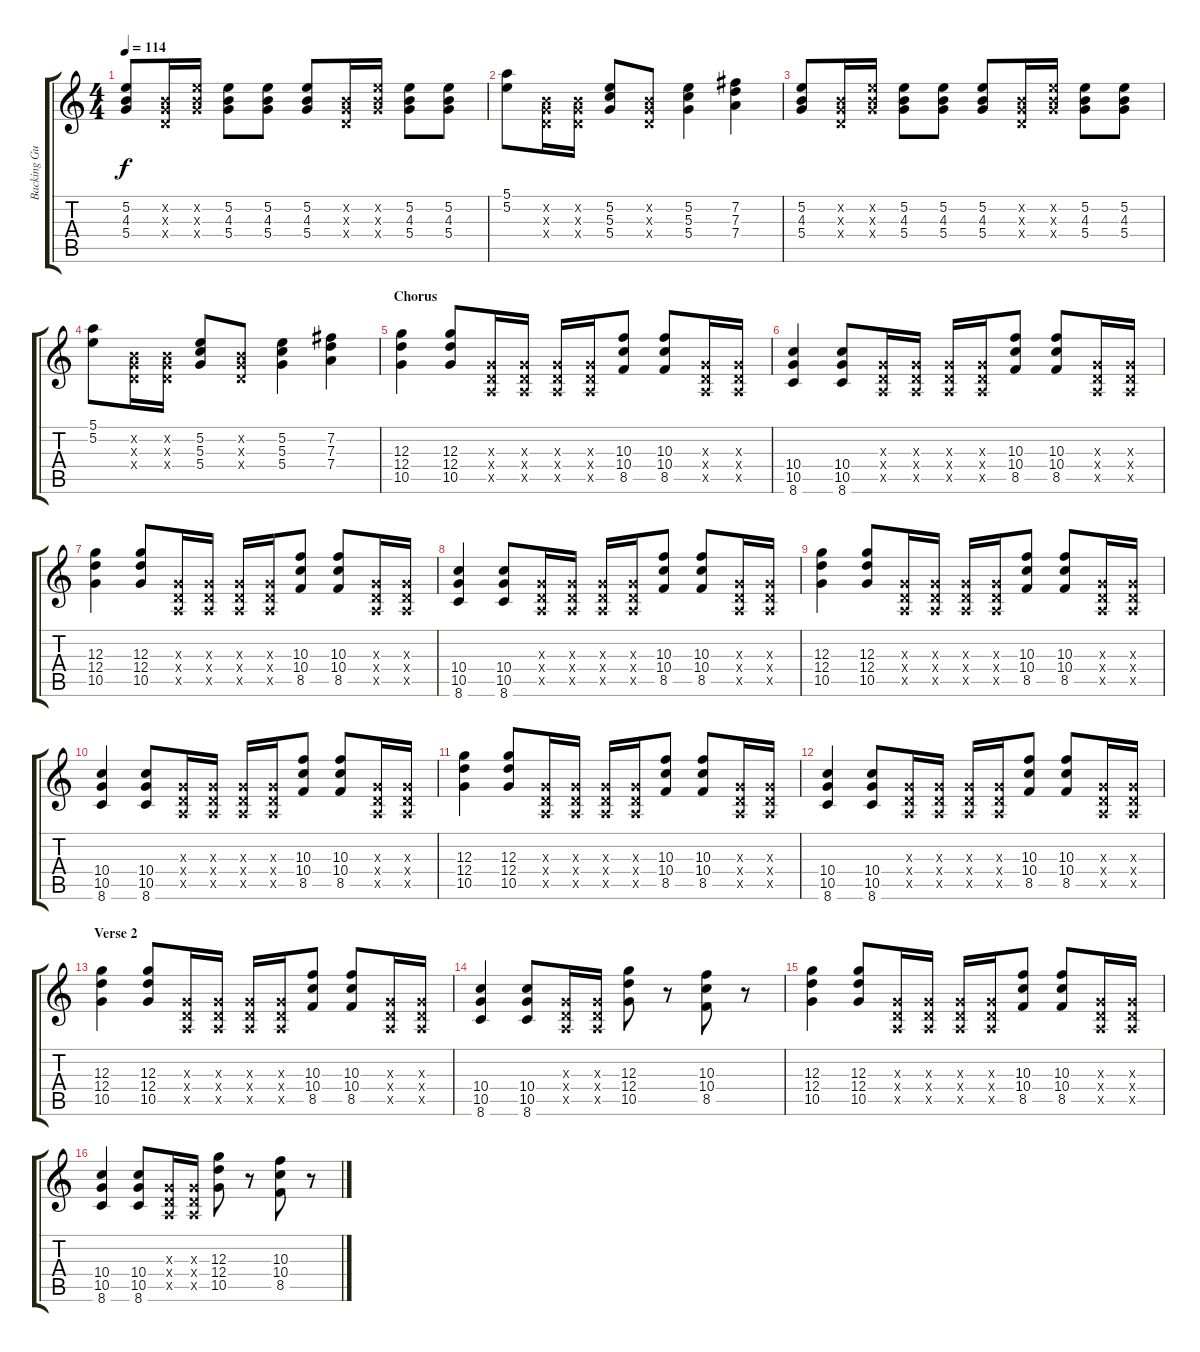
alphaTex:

\track ("Backing Guitar" "Backing Gu") {instrument overdrivenguitar}
\staff {score tabs}
\tuning (E4 B3 G3 D3 A2 E2) {hide}
\ts (4 4)
\tempo 114
\clef g2
\ks c
(5.2 4.3 5.4).8{dy f} (0.2{x} 0.3{x} 0.4{x}).16 (5.2{x} 4.3{x} 5.4{x}).16 (5.2 4.3 5.4).8 (5.2 4.3 5.4).8 (5.2 4.3 5.4).8 (0.2{x} 0.3{x} 0.4{x}).16 (5.2{x} 4.3{x} 5.4{x}).16 (5.2 4.3 5.4).8 (5.2 4.3 5.4).8 |
(5.1 5.2).8 (0.2{x} 0.3{x} 0.4{x}).16 (0.2{x} 0.3{x} 0.4{x}).16 (5.2 5.3 5.4).8 (0.2{x} 0.3{x} 0.4{x}).8 (5.2 5.3 5.4).4 (7.2 7.3 7.4).4 |
(5.2 4.3 5.4).8 (0.2{x} 0.3{x} 0.4{x}).16 (5.2{x} 4.3{x} 5.4{x}).16 (5.2 4.3 5.4).8 (5.2 4.3 5.4).8 (5.2 4.3 5.4).8 (0.2{x} 0.3{x} 0.4{x}).16 (5.2{x} 4.3{x} 5.4{x}).16 (5.2 4.3 5.4).8 (5.2 4.3 5.4).8 |
(5.1 5.2).8 (0.2{x} 0.3{x} 0.4{x}).16 (0.2{x} 0.3{x} 0.4{x}).16 (5.2 5.3 5.4).8 (0.2{x} 0.3{x} 0.4{x}).8 (5.2 5.3 5.4).4 (7.2 7.3 7.4).4 |
\section ("" "Chorus")
(12.3 12.4 10.5).4 (12.3 12.4 10.5).8 (0.3{x} 0.4{x} 0.5{x}).16 (0.3{x} 0.4{x} 0.5{x}).16 (0.3{x} 0.4{x} 0.5{x}).16 (0.3{x} 0.4{x} 0.5{x}).16 (10.3 10.4 8.5).8 (10.3 10.4 8.5).8 (0.3{x} 0.4{x} 0.5{x}).16 (0.3{x} 0.4{x} 0.5{x}).16 |
(10.4 10.5 8.6).4 (10.4 10.5 8.6).8 (0.3{x} 0.4{x} 0.5{x}).16 (0.3{x} 0.4{x} 0.5{x}).16 (0.3{x} 0.4{x} 0.5{x}).16 (0.3{x} 0.4{x} 0.5{x}).16 (10.3 10.4 8.5).8 (10.3 10.4 8.5).8 (0.3{x} 0.4{x} 0.5{x}).16 (0.3{x} 0.4{x} 0.5{x}).16 |
(12.3 12.4 10.5).4 (12.3 12.4 10.5).8 (0.3{x} 0.4{x} 0.5{x}).16 (0.3{x} 0.4{x} 0.5{x}).16 (0.3{x} 0.4{x} 0.5{x}).16 (0.3{x} 0.4{x} 0.5{x}).16 (10.3 10.4 8.5).8 (10.3 10.4 8.5).8 (0.3{x} 0.4{x} 0.5{x}).16 (0.3{x} 0.4{x} 0.5{x}).16 |
(10.4 10.5 8.6).4 (10.4 10.5 8.6).8 (0.3{x} 0.4{x} 0.5{x}).16 (0.3{x} 0.4{x} 0.5{x}).16 (0.3{x} 0.4{x} 0.5{x}).16 (0.3{x} 0.4{x} 0.5{x}).16 (10.3 10.4 8.5).8 (10.3 10.4 8.5).8 (0.3{x} 0.4{x} 0.5{x}).16 (0.3{x} 0.4{x} 0.5{x}).16 |
(12.3 12.4 10.5).4 (12.3 12.4 10.5).8 (0.3{x} 0.4{x} 0.5{x}).16 (0.3{x} 0.4{x} 0.5{x}).16 (0.3{x} 0.4{x} 0.5{x}).16 (0.3{x} 0.4{x} 0.5{x}).16 (10.3 10.4 8.5).8 (10.3 10.4 8.5).8 (0.3{x} 0.4{x} 0.5{x}).16 (0.3{x} 0.4{x} 0.5{x}).16 |
(10.4 10.5 8.6).4 (10.4 10.5 8.6).8 (0.3{x} 0.4{x} 0.5{x}).16 (0.3{x} 0.4{x} 0.5{x}).16 (0.3{x} 0.4{x} 0.5{x}).16 (0.3{x} 0.4{x} 0.5{x}).16 (10.3 10.4 8.5).8 (10.3 10.4 8.5).8 (0.3{x} 0.4{x} 0.5{x}).16 (0.3{x} 0.4{x} 0.5{x}).16 |
(12.3 12.4 10.5).4 (12.3 12.4 10.5).8 (0.3{x} 0.4{x} 0.5{x}).16 (0.3{x} 0.4{x} 0.5{x}).16 (0.3{x} 0.4{x} 0.5{x}).16 (0.3{x} 0.4{x} 0.5{x}).16 (10.3 10.4 8.5).8 (10.3 10.4 8.5).8 (0.3{x} 0.4{x} 0.5{x}).16 (0.3{x} 0.4{x} 0.5{x}).16 |
(10.4 10.5 8.6).4 (10.4 10.5 8.6).8 (0.3{x} 0.4{x} 0.5{x}).16 (0.3{x} 0.4{x} 0.5{x}).16 (0.3{x} 0.4{x} 0.5{x}).16 (0.3{x} 0.4{x} 0.5{x}).16 (10.3 10.4 8.5).8 (10.3 10.4 8.5).8 (0.3{x} 0.4{x} 0.5{x}).16 (0.3{x} 0.4{x} 0.5{x}).16 |
\section ("" "Verse 2")
(12.3 12.4 10.5).4 (12.3 12.4 10.5).8 (0.3{x} 0.4{x} 0.5{x}).16 (0.3{x} 0.4{x} 0.5{x}).16 (0.3{x} 0.4{x} 0.5{x}).16 (0.3{x} 0.4{x} 0.5{x}).16 (10.3 10.4 8.5).8 (10.3 10.4 8.5).8 (0.3{x} 0.4{x} 0.5{x}).16 (0.3{x} 0.4{x} 0.5{x}).16 |
(10.4 10.5 8.6).4 (10.4 10.5 8.6).8 (0.3{x} 0.4{x} 0.5{x}).16 (0.3{x} 0.4{x} 0.5{x}).16 (12.3 12.4 10.5).8 r.8 (10.3 10.4 8.5).8 r.8 |
(12.3 12.4 10.5).4 (12.3 12.4 10.5).8 (0.3{x} 0.4{x} 0.5{x}).16 (0.3{x} 0.4{x} 0.5{x}).16 (0.3{x} 0.4{x} 0.5{x}).16 (0.3{x} 0.4{x} 0.5{x}).16 (10.3 10.4 8.5).8 (10.3 10.4 8.5).8 (0.3{x} 0.4{x} 0.5{x}).16 (0.3{x} 0.4{x} 0.5{x}).16 |
(10.4 10.5 8.6).4 (10.4 10.5 8.6).8 (0.3{x} 0.4{x} 0.5{x}).16 (0.3{x} 0.4{x} 0.5{x}).16 (12.3 12.4 10.5).8 r.8 (10.3 10.4 8.5).8 r.8
